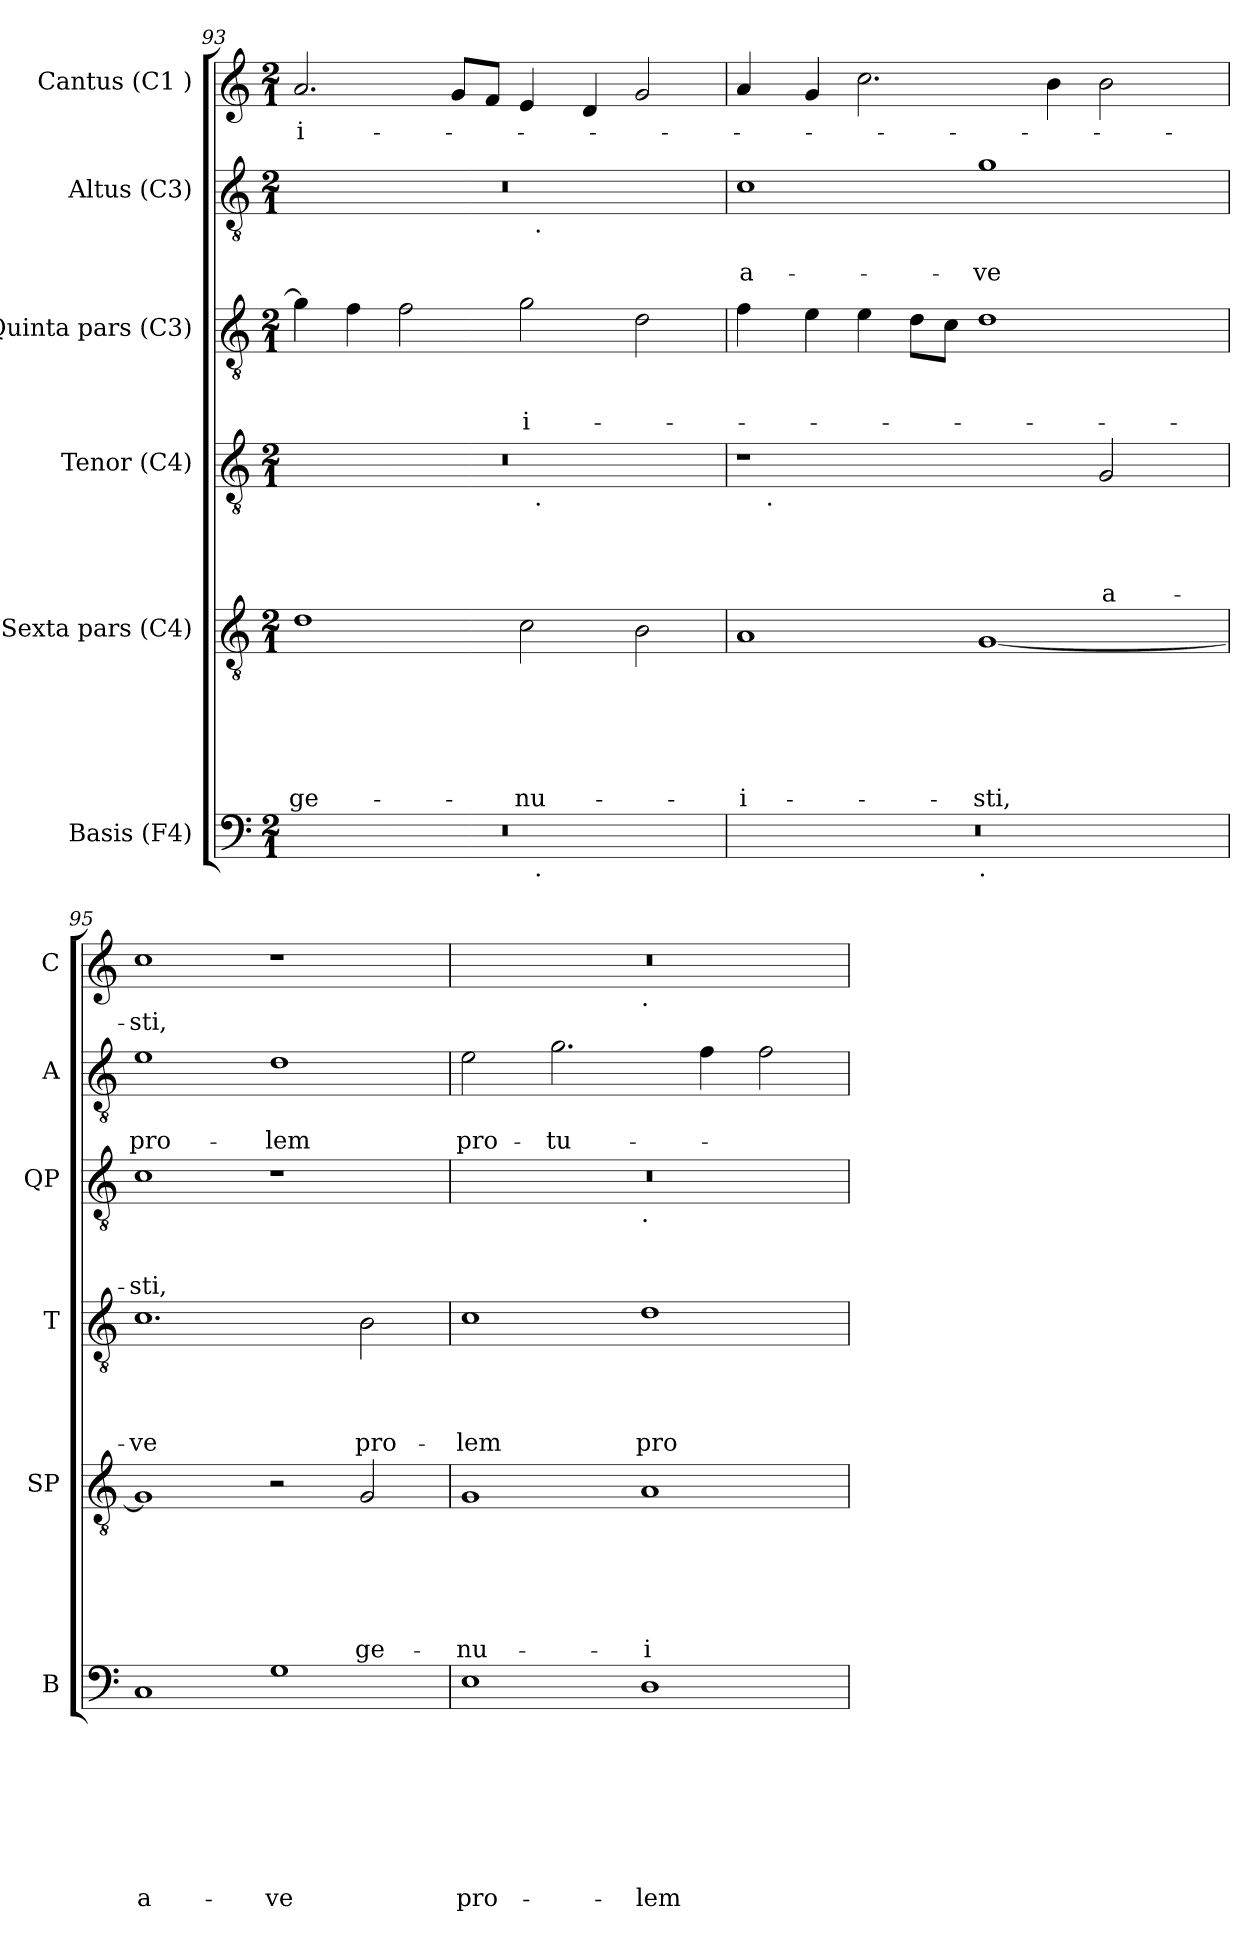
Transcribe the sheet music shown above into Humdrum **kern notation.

**kern	**text	**text	**text	**text	**text	**text	**text	**text	**kern	**text	**text	**text	**text	**text	**text	**kern	**text	**text	**text	**text	**kern	**text	**text	**text	**kern	**text	**text	**kern	**text
*part6	*part6	*part6	*part6	*part6	*part6	*part6	*part6	*part6	*part5	*part5	*part5	*part5	*part5	*part5	*part5	*part4	*part4	*part4	*part4	*part4	*part3	*part3	*part3	*part3	*part2	*part2	*part2	*part1	*part1
*staff6	*staff6	*staff6	*staff6	*staff6	*staff6	*staff6	*staff6	*staff6	*staff5	*staff5	*staff5	*staff5	*staff5	*staff5	*staff5	*staff4	*staff4	*staff4	*staff4	*staff4	*staff3	*staff3	*staff3	*staff3	*staff2	*staff2	*staff2	*staff1	*staff1
*I"Basis (F4)	*	*	*	*	*	*	*	*	*I"Sexta pars (C4)	*	*	*	*	*	*	*I"Tenor (C4)	*	*	*	*	*I"Quinta pars (C3)	*	*	*	*I"Altus (C3)	*	*	*I"Cantus (C1 )	*
*I'B	*	*	*	*	*	*	*	*	*I'SP	*	*	*	*	*	*	*I'T	*	*	*	*	*I'QP	*	*	*	*I'A	*	*	*I'C	*
!!LO:LB:g=z
*clefF4	*	*	*	*	*	*	*	*	*clefGv2	*	*	*	*	*	*	*clefGv2	*	*	*	*	*clefGv2	*	*	*	*clefGv2	*	*	*clefG2	*
*k[]	*	*	*	*	*	*	*	*	*k[]	*	*	*	*	*	*	*k[]	*	*	*	*	*k[]	*	*	*	*k[]	*	*	*k[]	*
*C:	*	*	*	*	*	*	*	*	*C:	*	*	*	*	*	*	*C:	*	*	*	*	*C:	*	*	*	*C:	*	*	*C:	*
*M2/1	*	*	*	*	*	*	*	*	*M2/1	*	*	*	*	*	*	*M2/1	*	*	*	*	*M2/1	*	*	*	*M2/1	*	*	*M2/1	*
=93	=93	=93	=93	=93	=93	=93	=93	=93	=93	=93	=93	=93	=93	=93	=93	=93	=93	=93	=93	=93	=93	=93	=93	=93	=93	=93	=93	=93	=93
!	!	!	!	!	!	!	!	!	!	!	!	!	!	!	!LO:LY:b	!	!	!	!	!	!	!	!	!	!	!	!	!	!LO:LY:b:rj
*^	*	*	*	*	*	*	*	*	*	*	*	*	*	*	*	*^	*	*	*	*	*	*	*	*	*^	*	*	*	*
0r	1ryy	.	.	.	.	.	.	.	.	1d	.	.	.	.	.	ge-	0r	1ryy	.	.	.	.	4g\]	.	.	.	0r	1ryy	.	.	2.a/	-i-
.	.	.	.	.	.	.	.	.	.	.	.	.	.	.	.	.	.	.	.	.	.	.	4f\	.	.	.	.	.	.	.	.	.
.	.	.	.	.	.	.	.	.	.	.	.	.	.	.	.	.	.	.	.	.	.	.	2f\	.	.	.	.	.	.	.	.	.
.	.	.	.	.	.	.	.	.	.	.	.	.	.	.	.	.	.	.	.	.	.	.	.	.	.	.	.	.	.	.	8g/L	.
.	.	.	.	.	.	.	.	.	.	.	.	.	.	.	.	.	.	.	.	.	.	.	.	.	.	.	.	.	.	.	8f/J	.
!	!	!	!	!	!	!	!	!	!	!	!	!	!	!	!	!LO:LY:b	!	!	!	!	!	!	!	!	!	!LO:LY:b:rj	!	!	!	!	!	!
.	32ryy	.	.	.	.	.	.	.	.	2c\	.	.	.	.	.	-nu-	.	32ryy	.	.	.	.	2g\	.	.	-i-	.	32ryy	.	.	4e/	.
!	!	!	!	!	!	!	!	!	!	!	!	!	!	!	!	!	!	!	!	!	!	!	!	!	!	!	!	!LO:TX:b:t=.	!	!	!	!
!	!	!	!	!	!	!	!	!	!	!	!	!	!	!	!	!	!	!LO:TX:b:t=.	!	!	!	!	!	!	!	!	!	!	!	!	!	!
!	!LO:TX:b:t=.	!	!	!	!	!	!	!	!	!	!	!	!	!	!	!	!	!	!	!	!	!	!	!	!	!	!	!	!	!	!	!
.	2ryy	.	.	.	.	.	.	.	.	.	.	.	.	.	.	.	.	2ryy	.	.	.	.	.	.	.	.	.	2ryy	.	.	.	.
.	.	.	.	.	.	.	.	.	.	.	.	.	.	.	.	.	.	.	.	.	.	.	.	.	.	.	.	.	.	.	4d/	.
.	.	.	.	.	.	.	.	.	.	2B\	.	.	.	.	.	.	.	.	.	.	.	.	2d\	.	.	.	.	.	.	.	2g/	.
.	4...ryy	.	.	.	.	.	.	.	.	.	.	.	.	.	.	.	.	4...ryy	.	.	.	.	.	.	.	.	.	4...ryy	.	.	.	.
=94	=94	=94	=94	=94	=94	=94	=94	=94	=94	=94	=94	=94	=94	=94	=94	=94	=94	=94	=94	=94	=94	=94	=94	=94	=94	=94	=94	=94	=94	=94	=94	=94
!	!	!	!	!	!	!	!	!	!	!	!	!	!	!	!	!LO:LY:b:rj	!	!	!	!	!	!	!	!	!	!	!	!	!	!LO:LY:b:rj	!	!
*	*	*	*	*	*	*	*	*	*	*	*	*	*	*	*	*	*	*	*	*	*	*	*	*	*	*	*v	*v	*	*	*	*
0r	1ryy	.	.	.	.	.	.	.	.	1A	.	.	.	.	.	-i-	1r	16.ryy	.	.	.	.	4f\	.	.	.	1c	.	a-	4a/	.
!	!	!	!	!	!	!	!	!	!	!	!	!	!	!	!	!	!	!LO:TX:b:t=.	!	!	!	!	!	!	!	!	!	!	!	!	!
.	.	.	.	.	.	.	.	.	.	.	.	.	.	.	.	.	.	1ryy	.	.	.	.	.	.	.	.	.	.	.	.	.
.	.	.	.	.	.	.	.	.	.	.	.	.	.	.	.	.	.	.	.	.	.	.	4e\	.	.	.	.	.	.	4g/	.
.	.	.	.	.	.	.	.	.	.	.	.	.	.	.	.	.	.	.	.	.	.	.	4e\	.	.	.	.	.	.	2.cc\	.
.	.	.	.	.	.	.	.	.	.	.	.	.	.	.	.	.	.	.	.	.	.	.	8d\L	.	.	.	.	.	.	.	.
.	.	.	.	.	.	.	.	.	.	.	.	.	.	.	.	.	.	.	.	.	.	.	8c\J	.	.	.	.	.	.	.	.
!	!LO:TX:b:t=.	!	!	!	!	!	!	!	!	!	!	!	!	!	!	!	!	!	!	!	!	!	!	!	!	!	!	!	!	!	!
!	!	!	!	!	!	!	!	!	!	!	!	!	!	!	!	!LO:LY:b	!	!	!	!	!	!	!	!	!	!	!	!	!LO:LY:b	!	!
.	1ryy	.	.	.	.	.	.	.	.	[<1G	.	.	.	.	.	-sti,	2ryy	.	.	.	.	.	1d	.	.	.	1g	.	-ve	.	.
.	.	.	.	.	.	.	.	.	.	.	.	.	.	.	.	.	.	2ryy	.	.	.	.	.	.	.	.	.	.	.	.	.
.	.	.	.	.	.	.	.	.	.	.	.	.	.	.	.	.	.	.	.	.	.	.	.	.	.	.	.	.	.	4b\	.
!	!	!	!	!	!	!	!	!	!	!	!	!	!	!	!	!	!	!	!	!	!	!LO:LY:b	!	!	!	!	!	!	!	!	!
.	.	.	.	.	.	.	.	.	.	.	.	.	.	.	.	.	2G/	.	.	.	.	a-	.	.	.	.	.	.	.	2b\	.
.	.	.	.	.	.	.	.	.	.	.	.	.	.	.	.	.	.	4ryy	.	.	.	.	.	.	.	.	.	.	.	.	.
.	.	.	.	.	.	.	.	.	.	.	.	.	.	.	.	.	.	8ryy	.	.	.	.	.	.	.	.	.	.	.	.	.
.	.	.	.	.	.	.	.	.	.	.	.	.	.	.	.	.	.	32ryy	.	.	.	.	.	.	.	.	.	.	.	.	.
=95	=95	=95	=95	=95	=95	=95	=95	=95	=95	=95	=95	=95	=95	=95	=95	=95	=95	=95	=95	=95	=95	=95	=95	=95	=95	=95	=95	=95	=95	=95	=95
!	!	!	!	!	!	!	!	!	!LO:LY:b:rj	!	!	!	!	!	!	!	!	!	!	!	!	!LO:LY:b	!	!	!	!LO:LY:b	!	!	!LO:LY:b	!	!LO:LY:b
*v	*v	*	*	*	*	*	*	*	*	*	*	*	*	*	*	*	*v	*v	*	*	*	*	*	*	*	*	*	*	*	*	*
1C	.	.	.	.	.	.	.	a-	1G]	.	.	.	.	.	.	1.c	.	.	.	-ve	1c	.	.	-sti,	1e	.	pro-	1cc	-sti,
!	!	!	!	!	!	!	!	!LO:LY:b	!	!	!	!	!	!	!	!	!	!	!	!	!	!	!	!	!	!	!LO:LY:b	!	!
1G	.	.	.	.	.	.	.	-ve	2r	.	.	.	.	.	.	.	.	.	.	.	1r	.	.	.	1d	.	-lem	1r	.
!	!	!	!	!	!	!	!	!	!	!	!	!	!	!	!LO:LY:b	!	!	!	!	!LO:LY:b	!	!	!	!	!	!	!	!	!
.	.	.	.	.	.	.	.	.	2G/	.	.	.	.	.	ge-	2B\	.	.	.	pro-	.	.	.	.	.	.	.	.	.
=96	=96	=96	=96	=96	=96	=96	=96	=96	=96	=96	=96	=96	=96	=96	=96	=96	=96	=96	=96	=96	=96	=96	=96	=96	=96	=96	=96	=96	=96
!	!	!	!	!	!	!	!	!LO:LY:b	!	!	!	!	!	!	!LO:LY:b	!	!	!	!	!LO:LY:b	!	!	!	!	!	!	!LO:LY:b	!	!
*	*	*	*	*	*	*	*	*	*	*	*	*	*	*	*	*	*	*	*	*	*^	*	*	*	*	*	*	*^	*
1E	.	.	.	.	.	.	.	pro-	1G	.	.	.	.	.	-nu-	1c	.	.	.	-lem	0r	1ryy	.	.	.	2e\	.	pro-	0r	1ryy	.
!	!	!	!	!	!	!	!	!	!	!	!	!	!	!	!	!	!	!	!	!	!	!	!	!	!	!	!	!LO:LY:b	!	!	!
.	.	.	.	.	.	.	.	.	.	.	.	.	.	.	.	.	.	.	.	.	.	.	.	.	.	2.g\	.	-tu-	.	.	.
!	!	!	!	!	!	!	!	!	!	!	!	!	!	!	!	!	!	!	!	!	!	!	!	!	!	!	!	!	!	!LO:TX:b:t=.	!
!	!	!	!	!	!	!	!	!	!	!	!	!	!	!	!	!	!	!	!	!	!	!LO:TX:b:t=.	!	!	!	!	!	!	!	!	!
!	!	!	!	!	!	!	!	!LO:LY:b	!	!	!	!	!	!	!LO:LY:b:rj	!	!	!	!	!LO:LY:b	!	!	!	!	!	!	!	!	!	!	!
1D	.	.	.	.	.	.	.	-lem	1A	.	.	.	.	.	-i-	1d	.	.	.	pro-	.	1ryy	.	.	.	.	.	.	.	1ryy	.
.	.	.	.	.	.	.	.	.	.	.	.	.	.	.	.	.	.	.	.	.	.	.	.	.	.	4f\	.	.	.	.	.
.	.	.	.	.	.	.	.	.	.	.	.	.	.	.	.	.	.	.	.	.	.	.	.	.	.	2f\	.	.	.	.	.
*	*	*	*	*	*	*	*	*	*	*	*	*	*	*	*	*	*	*	*	*	*v	*v	*	*	*	*	*	*	*v	*v	*
=	=	=	=	=	=	=	=	=	=	=	=	=	=	=	=	=	=	=	=	=	=	=	=	=	=	=	=	=	=
*-	*-	*-	*-	*-	*-	*-	*-	*-	*-	*-	*-	*-	*-	*-	*-	*-	*-	*-	*-	*-	*-	*-	*-	*-	*-	*-	*-	*-	*-
